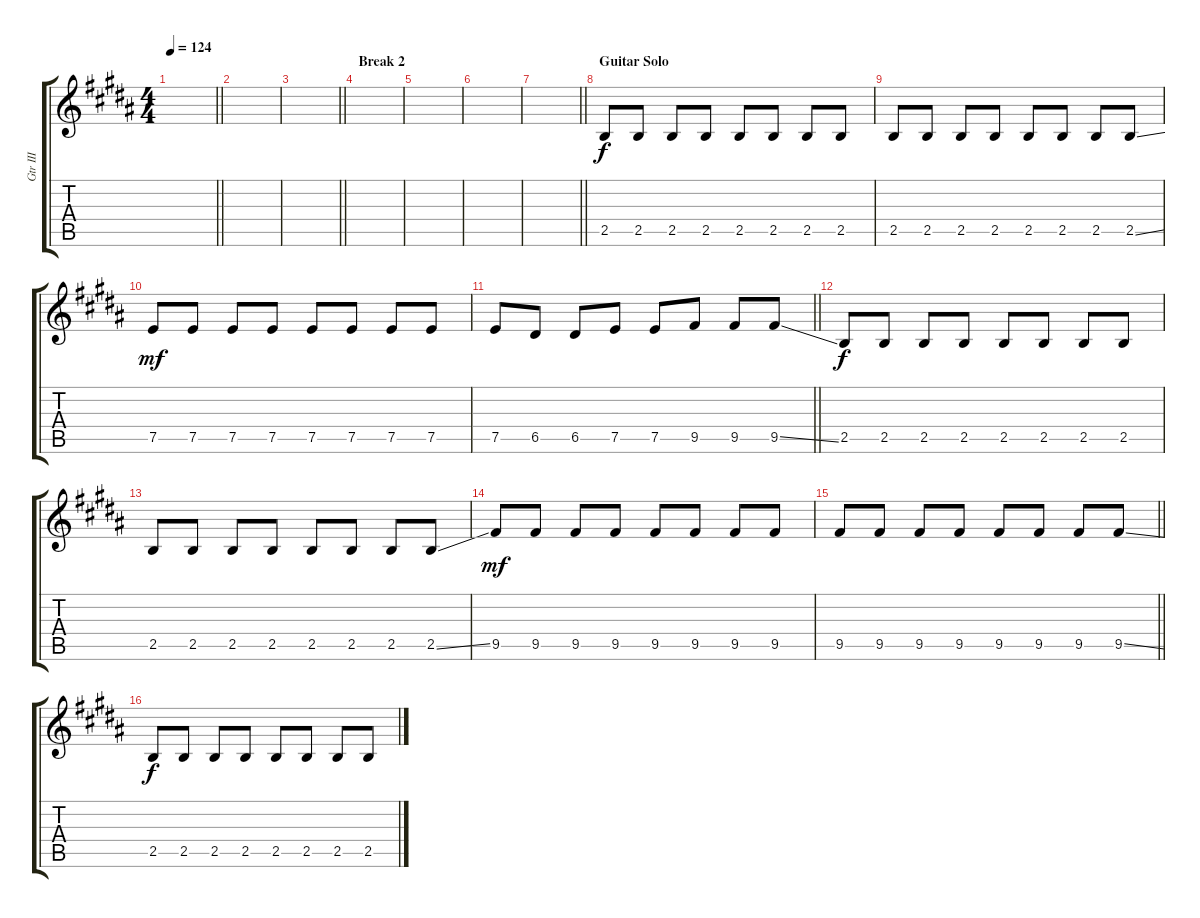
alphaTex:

\track ("Gtr III" "Gtr III") {instrument overdrivenguitar}
\staff {score tabs}
\tuning (E4 B3 G3 D3 A2 E2) {hide}
\ts (4 4)
\tempo 124
\clef g2
\barLineRight lightlight
\ks b
|
|
\barLineRight lightlight
|
\section ("" "Break 2")
|
|
|
\barLineRight lightlight
|
\section ("" "Guitar Solo")
2.5.8{dy f} 2.5.8 2.5.8 2.5.8 2.5.8 2.5.8 2.5.8 2.5.8 |
2.5.8 2.5.8 2.5.8 2.5.8 2.5.8 2.5.8 2.5.8 2.5{ss}.8 |
7.5.8{dy mf} 7.5.8 7.5.8 7.5.8 7.5.8 7.5.8 7.5.8 7.5.8 |
\barLineRight lightlight
7.5.8 6.5.8 6.5.8 7.5.8 7.5.8 9.5.8 9.5.8 9.5{ss}.8 |
2.5.8{dy f} 2.5.8 2.5.8 2.5.8 2.5.8 2.5.8 2.5.8 2.5.8 |
2.5.8 2.5.8 2.5.8 2.5.8 2.5.8 2.5.8 2.5.8 2.5{ss}.8 |
9.5.8{dy mf} 9.5.8 9.5.8 9.5.8 9.5.8 9.5.8 9.5.8 9.5.8 |
\barLineRight lightlight
9.5.8 9.5.8 9.5.8 9.5.8 9.5.8 9.5.8 9.5.8 9.5{ss}.8 |
2.5.8{dy f} 2.5.8 2.5.8 2.5.8 2.5.8 2.5.8 2.5.8 2.5.8
